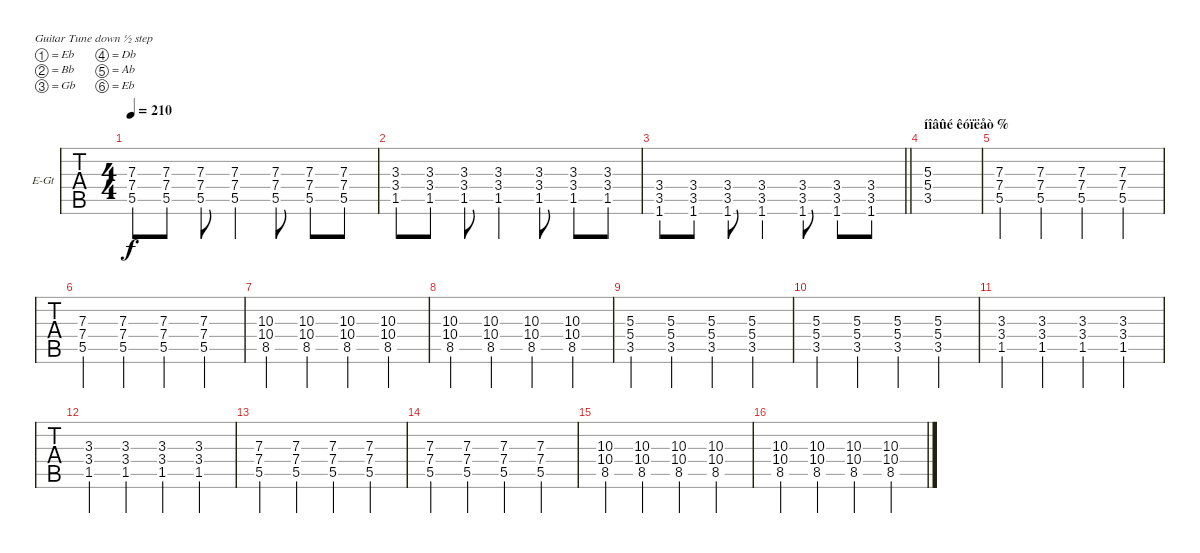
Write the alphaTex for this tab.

\bracketExtendMode groupsimilarinstruments
\firstSystemTrackNameOrientation horizontal
\otherSystemsTrackNameOrientation horizontal
\track ("Electric Guitar1" "E-Gt") {instrument distortionguitar}
\staff {tabs}
\tuning (Eb4 Bb3 Gb3 Db3 Ab2 Eb2)
\ts (4 4)
\tempo 210
\clef g2
\ks c
(7.3 7.4 5.5).8{dy f} (7.3 7.4 5.5).8 (7.3 7.4 5.5).8 (7.3 7.4 5.5).4 (7.3 7.4 5.5).8 (7.3 7.4 5.5).8 (7.3 7.4 5.5).8 |
(3.3 3.4 1.5).8 (3.3 3.4 1.5).8 (3.3 3.4 1.5).8 (3.3 3.4 1.5).4 (3.3 3.4 1.5).8 (3.3 3.4 1.5).8 (3.3 3.4 1.5).8 |
\barLineRight lightlight
(3.4 3.5 1.6).8 (3.4 3.5 1.6).8 (3.4 3.5 1.6).8 (3.4 3.5 1.6).4 (3.4 3.5 1.6).8 (3.4 3.5 1.6).8 (3.4 3.5 1.6).8 |
\section ("" "íîâûé êóïëåò %")
(5.3 5.4 3.5).1 |
(7.3 7.4 5.5).4 (7.3 7.4 5.5).4 (7.3 7.4 5.5).4 (7.3 7.4 5.5).4 |
(7.3 7.4 5.5).4 (7.3 7.4 5.5).4 (7.3 7.4 5.5).4 (7.3 7.4 5.5).4 |
(10.3 10.4 8.5).4 (10.3 10.4 8.5).4 (10.3 10.4 8.5).4 (10.3 10.4 8.5).4 |
(10.3 10.4 8.5).4 (10.3 10.4 8.5).4 (10.3 10.4 8.5).4 (10.3 10.4 8.5).4 |
(5.3 5.4 3.5).4 (5.3 5.4 3.5).4 (5.3 5.4 3.5).4 (5.3 5.4 3.5).4 |
(5.3 5.4 3.5).4 (5.3 5.4 3.5).4 (5.3 5.4 3.5).4 (5.3 5.4 3.5).4 |
(3.3 3.4 1.5).4 (3.3 3.4 1.5).4 (3.3 3.4 1.5).4 (3.3 3.4 1.5).4 |
(3.3 3.4 1.5).4 (3.3 3.4 1.5).4 (3.3 3.4 1.5).4 (3.3 3.4 1.5).4 |
(7.3 7.4 5.5).4 (7.3 7.4 5.5).4 (7.3 7.4 5.5).4 (7.3 7.4 5.5).4 |
(7.3 7.4 5.5).4 (7.3 7.4 5.5).4 (7.3 7.4 5.5).4 (7.3 7.4 5.5).4 |
(10.3 10.4 8.5).4 (10.3 10.4 8.5).4 (10.3 10.4 8.5).4 (10.3 10.4 8.5).4 |
(10.3 10.4 8.5).4 (10.3 10.4 8.5).4 (10.3 10.4 8.5).4 (10.3 10.4 8.5).4
